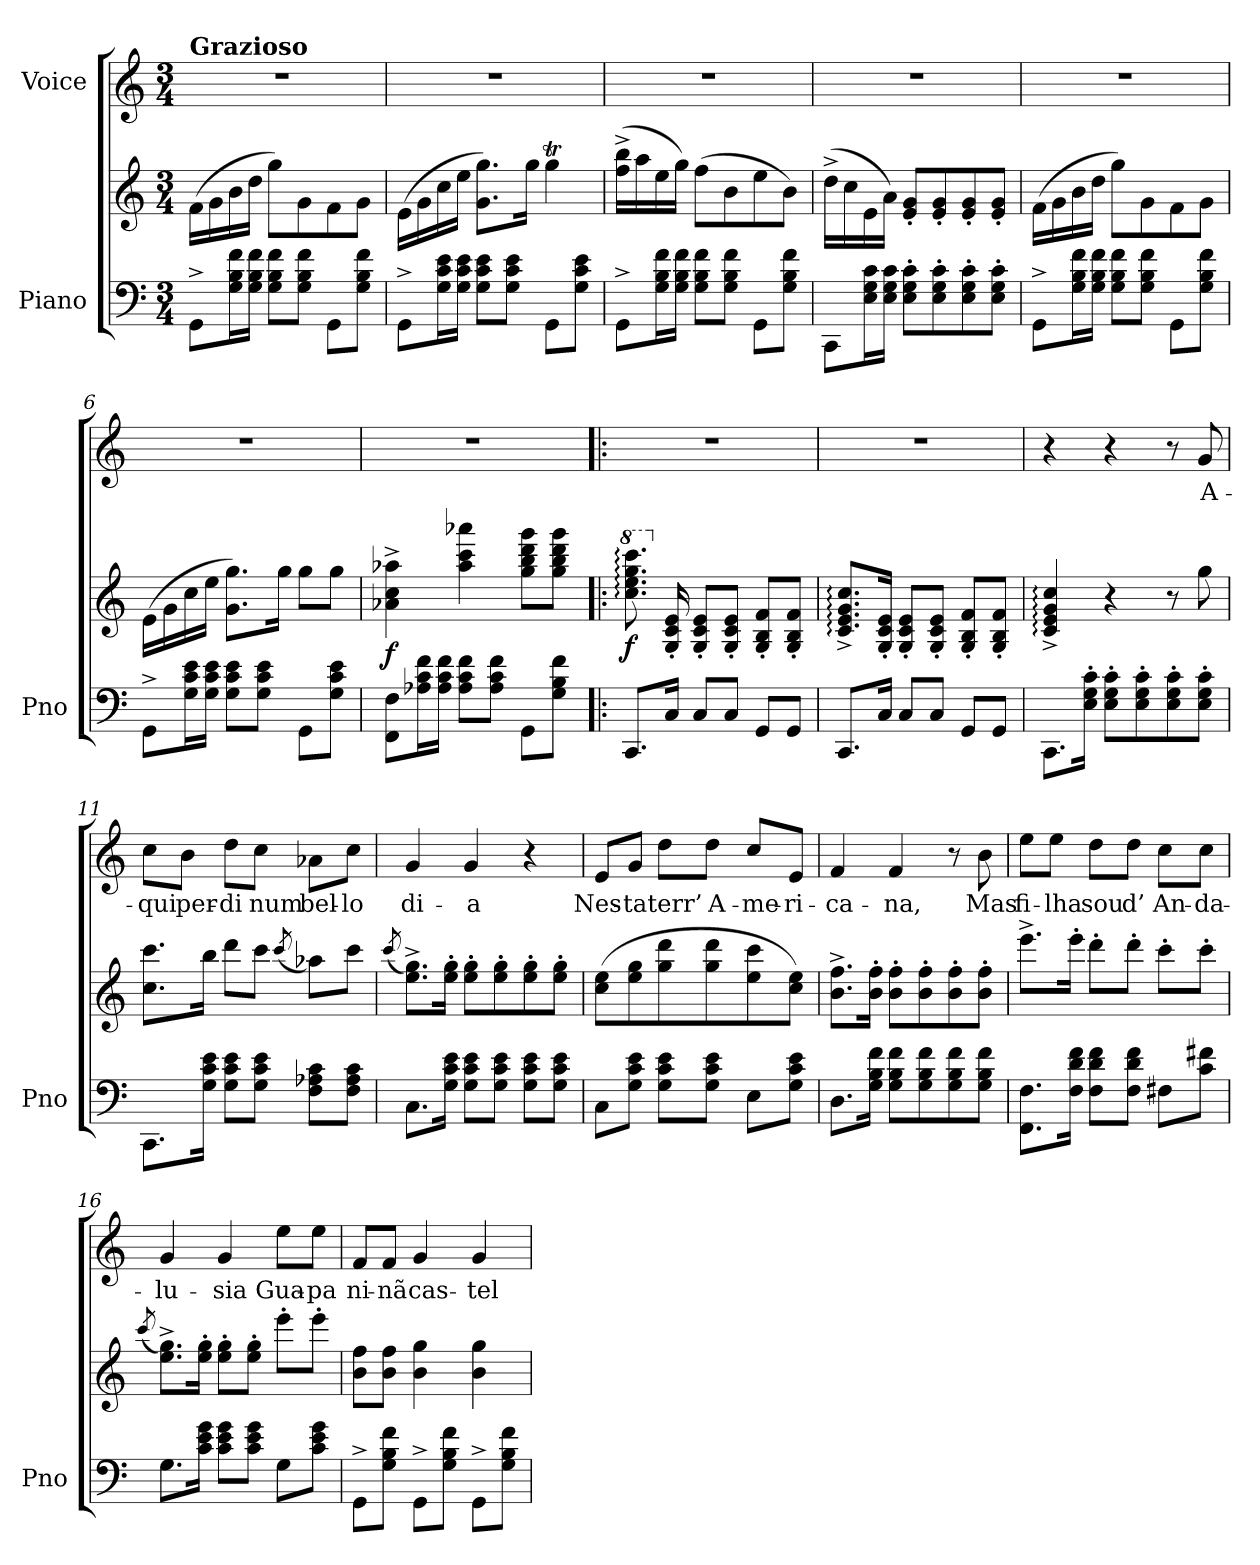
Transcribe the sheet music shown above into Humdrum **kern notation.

**kern	**kern	**dynam	**kern	**text
*part2	*part2	*part2	*part1	*part1
*staff3	*staff2	*staff2/3	*staff1	*staff1
*I"Piano	*	*	*I"Voice	*
*I'Pno	*	*	*	*
*clefF4	*clefG2	*	*clefG2	*
*k[]	*k[]	*	*k[]	*
*M3/4	*M3/4	*	*M3/4	*
=1	=1	=1	=1	=1
!	!	!	!LO:TX:a:B:t=Grazioso	!
8GG^\L	(16f\LL	.	2.r	.
.	16g\	.	.	.
16G\ 16B\ 16f\L	16b\	.	.	.
16G\ 16B\ 16f\JJ	16dd\JJ	.	.	.
8G\ 8B\ 8f\L	8gg\L)	.	.	.
8G\ 8B\ 8f\J	8g\	.	.	.
8GG\L	8f\	.	.	.
8G\ 8B\ 8f\J	8g\J	.	.	.
=2	=2	=2	=2	=2
8GG^\L	(16e\LL	.	2.r	.
.	16g\	.	.	.
16G\ 16c\ 16e\L	16cc\	.	.	.
16G\ 16c\ 16e\JJ	16ee\JJ	.	.	.
8G\ 8c\ 8e\L	8.g\ 8.gg\L)	.	.	.
8G\ 8c\ 8e\J	.	.	.	.
.	16gg\Jk	.	.	.
8GG\L	4ggT\	.	.	.
8G\ 8c\ 8e\J	.	.	.	.
=3	=3	=3	=3	=3
8GG^\L	(16ff\^ 16bb\^LL	.	2.r	.
.	16aa\	.	.	.
16G\ 16B\ 16f\L	16ee\	.	.	.
16G\ 16B\ 16f\JJ	16gg\JJ)	.	.	.
8G\ 8B\ 8f\L	(8ff\L	.	.	.
8G\ 8B\ 8f\J	8b\	.	.	.
8GG\L	8ee\	.	.	.
8G\ 8B\ 8f\J	8b\J)	.	.	.
!!LO:LB:g=z
=4	=4	=4	=4	=4
8CC\L	(16dd^\LL	.	2.r	.
.	16cc\	.	.	.
16E\ 16G\ 16c\L	16e\	.	.	.
16E\ 16G\ 16c\JJ	16a\JJ)	.	.	.
8E\' 8G\' 8c\'L	8e/' 8g/'L	.	.	.
8E\' 8G\' 8c\'	8e/' 8g/'	.	.	.
8E\' 8G\' 8c\'	8e/' 8g/'	.	.	.
8E\' 8G\' 8c\'J	8e/' 8g/'J	.	.	.
!!LO:LB:g=z
=5	=5	=5	=5	=5
8GG^\L	(16f\LL	.	2.r	.
.	16g\	.	.	.
16G\ 16B\ 16f\L	16b\	.	.	.
16G\ 16B\ 16f\JJ	16dd\JJ	.	.	.
8G\ 8B\ 8f\L	8gg\L)	.	.	.
8G\ 8B\ 8f\J	8g\	.	.	.
8GG\L	8f\	.	.	.
8G\ 8B\ 8f\J	8g\J	.	.	.
=6	=6	=6	=6	=6
8GG^\L	(16e\LL	.	2.r	.
.	16g\	.	.	.
16G\ 16c\ 16e\L	16cc\	.	.	.
16G\ 16c\ 16e\JJ	16ee\JJ	.	.	.
8G\ 8c\ 8e\L	8.g\ 8.gg\L)	.	.	.
8G\ 8c\ 8e\J	.	.	.	.
.	16gg\Jk	.	.	.
8GG\L	8gg\L	.	.	.
8G\ 8c\ 8e\J	8gg\J	.	.	.
=7	=7	=7	=7	=7
!	!	!LO:DY:b	!	!
8FF\ 8F\L	4a-X\^ 4cc\^ 4aa-X\^	f	2.r	.
16A-X\ 16c\ 16f\L	.	.	.	.
16A-\ 16c\ 16f\JJ	.	.	.	.
8A-\ 8c\ 8f\L	4aa-\ 4ccc\ 4aaa-X\	.	.	.
8A-\ 8c\ 8f\J	.	.	.	.
8GG\L	8gg\ 8bb\ 8ddd\ 8ggg\L	.	.	.
8G\ 8B\ 8f\J	8gg\ 8bb\ 8ddd\ 8ggg\J	.	.	.
=8!|:	=8!|:	=8!|:	=8!|:	=8!|:
*	*8va	*	*	*
!	!	!LO:DY:b	!	!
8.CC/L	8.ccc\:: 8.eee\:: 8.ggg\:: 8.cccc\::	f	2.r	.
*	*X8va	*	*	*
16C/Jk	16G/' 16c/' 16e/'	.	.	.
8C/L	8G/' 8c/' 8e/'L	.	.	.
8C/J	8G/' 8c/' 8e/'J	.	.	.
8GG/L	8G/' 8B/' 8f/'L	.	.	.
8GG/J	8G/' 8B/' 8f/'J	.	.	.
!!LO:LB:g=z
=9	=9	=9	=9	=9
8.CC/L	8.c/::^ 8.e/::^ 8.g/::^ 8.cc/::^L	.	2.r	.
16C/Jk	16G/' 16c/' 16e/'Jk	.	.	.
8C/L	8G/' 8c/' 8e/'L	.	.	.
8C/J	8G/' 8c/' 8e/'J	.	.	.
8GG/L	8G/' 8B/' 8f/'L	.	.	.
8GG/J	8G/' 8B/' 8f/'J	.	.	.
!!LO:LB:g=z
=10	=10	=10	=10	=10
8.CC\L	4c/::^ 4e/::^ 4g/::^ 4cc/::^	.	4r	.
16E\' 16G\' 16c\'Jk	.	.	.	.
8E\' 8G\' 8c\'L	4r	.	4r	.
8E\' 8G\' 8c\'	.	.	.	.
8E\' 8G\' 8c\'	8r	.	8r	.
!	!	!	!	!LO:LY:b
8E\' 8G\' 8c\'J	8gg\	.	8g/	A-
=11	=11	=11	=11	=11
!	!	!	!	!LO:LY:b
8.CC\L	8.cc\ 8.ccc\L	.	8cc\L	-qui
!	!	!	!	!LO:LY:b
.	.	.	8b\J	per-
16G\ 16c\ 16e\Jk	16bb\Jk	.	.	.
!	!	!	!	!LO:LY:b
8G\ 8c\ 8e\L	8ddd\L	.	8dd\L	-di
!	!	!	!	!LO:LY:b
8G\ 8c\ 8e\J	8ccc\J	.	8cc\J	num
.	(8qccc/	.	.	.
!	!	!	!	!LO:LY:b
8F\ 8A-X\ 8c\L	8aa-X\L)	.	8a-X\L	bel-
!	!	!	!	!LO:LY:b
8F\ 8A-\ 8c\J	8ccc\J	.	8cc\J	-lo
=12	=12	=12	=12	=12
.	(8qccc/	.	.	.
!	!	!	!	!LO:LY:b
8.C\L	8.ee\^ 8.gg\^L)	.	4g/	di-
16G\ 16c\ 16e\Jk	16ee\' 16gg\'Jk	.	.	.
!	!	!	!	!LO:LY:b
8G\ 8c\ 8e\L	8ee\' 8gg\'L	.	4g/	-a
8G\ 8c\ 8e\J	8ee\' 8gg\'	.	.	.
8G\ 8c\ 8e\L	8ee\' 8gg\'	.	4r	.
8G\ 8c\ 8e\J	8ee\' 8gg\'J	.	.	.
=13	=13	=13	=13	=13
!	!	!	!	!LO:LY:b
8C\L	(8cc\ 8ee\L	.	8e/L	Nes-
!	!	!	!	!LO:LY:b
8G\ 8c\ 8e\J	8ee\ 8gg\	.	8g/J	-ta
!	!	!	!	!LO:LY:b
8G\ 8c\ 8e\L	8gg\ 8ddd\	.	8dd\L	terr’
!	!	!	!	!LO:LY:b
8G\ 8c\ 8e\J	8gg\ 8ddd\	.	8dd\J	A-
!	!	!	!	!LO:LY:b
8E\L	8ee\ 8ccc\	.	8cc/L	-me-
!	!	!	!	!LO:LY:b
8G\ 8c\ 8e\J	8cc\ 8ee\J)	.	8e/J	-ri-
=14	=14	=14	=14	=14
!	!	!	!	!LO:LY:b
8.D\L	8.b\^ 8.ff\^L	.	4f/	-ca-
16G\ 16B\ 16f\Jk	16b\' 16ff\'Jk	.	.	.
!	!	!	!	!LO:LY:b
8G\ 8B\ 8f\L	8b\' 8ff\'L	.	4f/	-na,
8G\ 8B\ 8f\	8b\' 8ff\'	.	.	.
8G\ 8B\ 8f\	8b\' 8ff\'	.	8r	.
!	!	!	!	!LO:LY:b
8G\ 8B\ 8f\J	8b\' 8ff\'J	.	8b\	Mas
!!LO:PB:g=z
=15	=15	=15	=15	=15
!	!	!	!	!LO:LY:b
8.FF\ 8.F\L	8.eee^\L	.	8ee\L	fi-
!	!	!	!	!LO:LY:b
.	.	.	8ee\J	-lha
16F\ 16d\ 16f\Jk	16eee'\Jk	.	.	.
!	!	!	!	!LO:LY:b
8F\ 8d\ 8f\L	8ddd'\L	.	8dd\L	sou
!	!	!	!	!LO:LY:b
8F\ 8d\ 8f\J	8ddd'\J	.	8dd\J	d’
!	!	!	!	!LO:LY:b
8F#X\L	8ccc'\L	.	8cc\L	An-
!	!	!	!	!LO:LY:b
8c\ 8f#X\J	8ccc'\J	.	8cc\J	-da-
=16	=16	=16	=16	=16
.	(8qccc/	.	.	.
!	!	!	!	!LO:LY:b
8.G\L	8.ee\^ 8.gg\^L)	.	4g/	-lu-
16c\ 16e\ 16g\Jk	16ee\' 16gg\'Jk	.	.	.
!	!	!	!	!LO:LY:b
8c\ 8e\ 8g\L	8ee\' 8gg\'L	.	4g/	-sia
8c\ 8e\ 8g\J	8ee\' 8gg\'J	.	.	.
!	!	!	!	!LO:LY:b
8G\L	8eee'\L	.	8ee\L	Gua-
!	!	!	!	!LO:LY:b
8c\ 8e\ 8g\J	8eee'\J	.	8ee\J	-pa
=17	=17	=17	=17	=17
!	!	!	!	!LO:LY:b
8GG^\L	8b\ 8ff\L	.	8f/L	ni-
!	!	!	!	!LO:LY:b
8G\ 8B\ 8f\J	8b\ 8ff\J	.	8f/J	-nã
!	!	!	!	!LO:LY:b
8GG^\L	4b\ 4gg\	.	4g/	cas-
8G\ 8B\ 8f\J	.	.	.	.
!	!	!	!	!LO:LY:b
8GG^\L	4b\ 4gg\	.	4g/	-tel-
8G\ 8B\ 8f\J	.	.	.	.
=	=	=	=	=
*-	*-	*-	*-	*-
